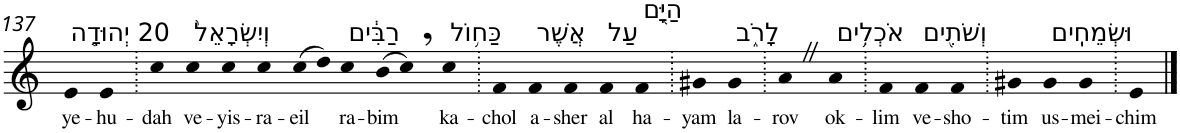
**kern	**text
*part1	*part1
*staff1	*staff1
*I"Piano	*
*I'Pno	*
!!LO:PB:g=z
*clefG2	*
*k[]	*
=137	=137
!LO:TX:a:t=20 יְהוּדָ֤ה	!
!	!LO:LY:b
4e	ye-
!	!LO:LY:b
4e	-hu-
=138.	=138.
!	!LO:LY:b
4cc	-dah
!LO:TX:a:t=וְיִשְׂרָאֵל֙	!
!	!LO:LY:b
4cc	ve-
!	!LO:LY:b
4cc	-yis-
!	!LO:LY:b
4cc	-ra-
!	!LO:LY:b
(>8cc	-eil
8dd)	.
!LO:TX:a:t=רַבִּ֔ים	!
!	!LO:LY:b
4cc	ra-
!	!LO:LY:b
(>8b	-bim
8cc,)	.
!LO:TX:a:t=כַּח֥וֹל	!
!	!LO:LY:b
4cc	ka-
=139.	=139.
!	!LO:LY:b
4f	-chol
!LO:TX:a:t=אֲשֶׁר	!
!	!LO:LY:b
4f	a-
!	!LO:LY:b
4f	-sher
!LO:TX:a:t=עַל	!
!	!LO:LY:b
4f	al
!LO:TX:a:t=הַיָּ֖ם	!
!	!LO:LY:b
4f	ha-
=140.	=140.
!	!LO:LY:b
4g#X	-yam
!LO:TX:a:t=לָרֹ֑ב	!
!	!LO:LY:b
4g#	la-
=141.	=141.
!	!LO:LY:b
4aZ	-rov
!LO:TX:a:t=אֹכְלִ֥ים	!
!	!LO:LY:b
4a	ok-
=142.	=142.
!	!LO:LY:b
4f	-lim
!LO:TX:a:t=וְשֹׁתִ֖ים	!
!	!LO:LY:b
4f	ve-
!	!LO:LY:b
4f	-sho-
=143.	=143.
!	!LO:LY:b
4g#X	-tim
!LO:TX:a:t=וּשְׂמֵחִֽים	!
!	!LO:LY:b
4g#	us-
!	!LO:LY:b
4g#	-mei-
=144.	=144.
!	!LO:LY:b
4e	-chim
==	==
*-	*-
